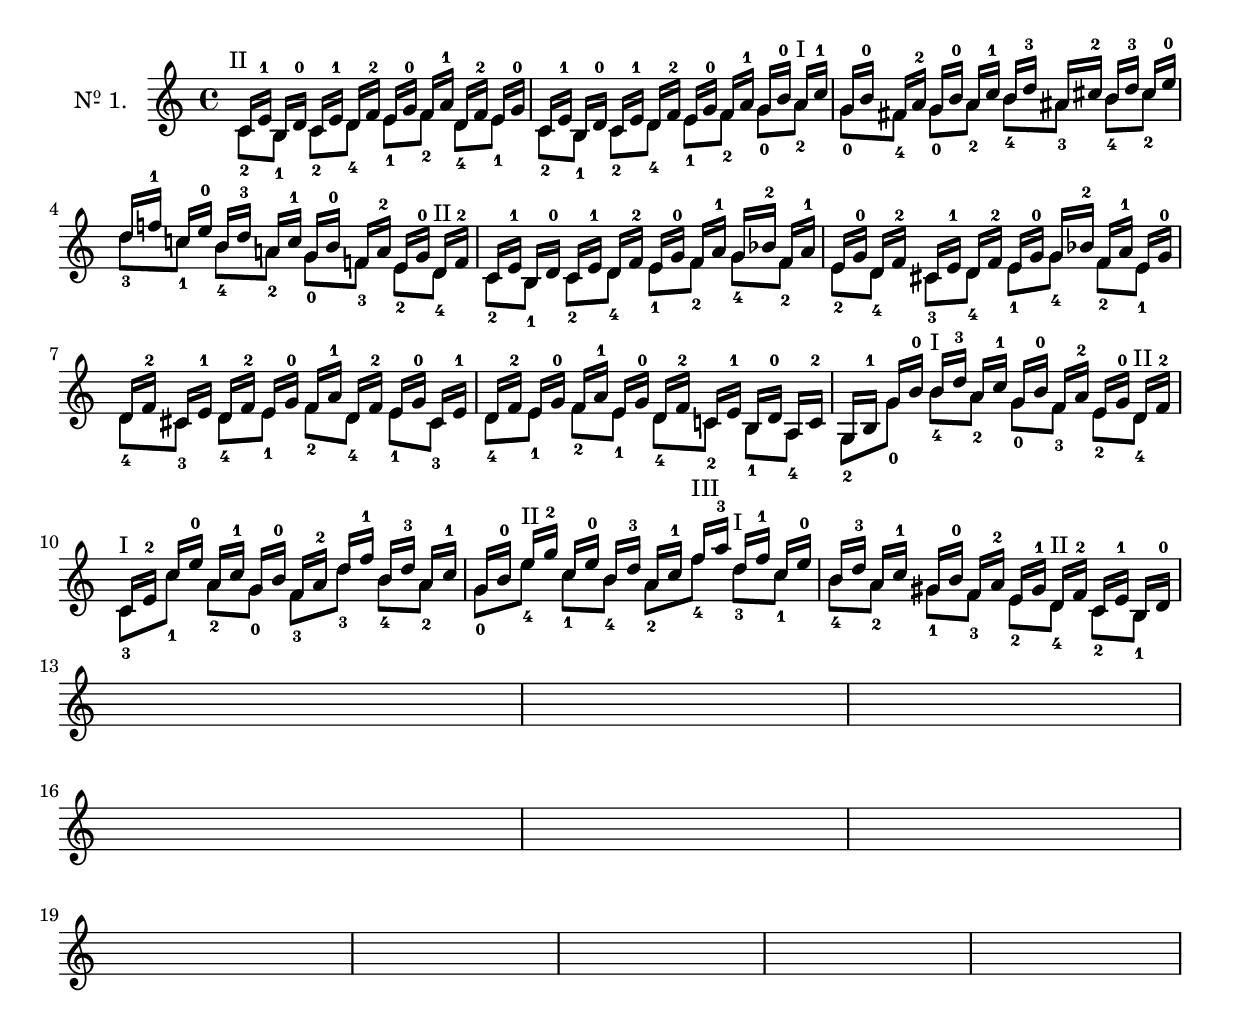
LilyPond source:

\version "2.24.3"
\language "english"

% Basic third intervals
thirdsAI = \relative { a16 c-1 }
thirdsAII = \relative { a8-2 }

thirdsGI = \relative { g16 b-0 }
thirdsGII = \relative { g8-0 }

thirdsFtwoI = \relative { f16 a-2 }
thirdsFtwoII = \relative { f8-3 }

thirdsdI = \relative { d'16 f-1 }
thirdsdII = \relative { d'8-3 }

thirdseI = \relative { e'16\2 g-2 }
thirdseII = \relative { e'8\2-4 }

thirdscI = \relative { c'16 e-0 }
thirdscII = \relative { c'8-1 }

thirdsBI = \relative { b16\3 d-3 }
thirdsBII = \relative { b8\3-4 }

thirdsfI = \relative { f'16\2 a-3 }
thirdsfII = \relative { f'8\2-4 }

thirdsGsI = \relative { gs16 b-0 }
thirdsGsII = \relative { gs8-1 }

thirdsEtwoI = \relative { e16 gs-1 }
thirdsEII = \relative { e8-2 }

thirdsDI = \relative { d16\5 f-2 }
thirdsDII = \relative { d8\5-4 }

thirdsCI = \relative { c16 e-1 }
thirdsCII = \relative { c8-2 }

thirdsBtwoI = \relative { b,16 d-0 }
thirdsBtwoII = \relative { b,8-1 }

% Third interval groups
thirdsCBCDI = \relative {
  c16 e-1 b d-0
  c e-1 d\5 f-2
}

thirdsCBCDII = \relative { c8-2 b-1 c-2 d\5-4 }

thirdsEFI = \relative { e16 g-0 f a-1 }
thirdsEFII = \relative { e8-1 f-2 }

thirdsDEI = \relative { d16\5 f-2 e g-0 }
thirdsDEII = \relative { d8-4 e-1 }

thirdsGAI = \relative { g16 b-0 a c-1 }
thirdsGAII = \relative { g8-0 a-2 }

thirdsGFsI = \relative { g16 b-0 fs a-2 }
thirdsGFsII = \relative { g8-0 fs-4 }

thirdsBAsI = \relative { b16\3 d-3 as cs-2 }
thirdsBAsII = \relative { b8\3-4 as-3 }

thirdsBCsI = \relative { b16\3 d-3 cs e-0 }
thirdsBCsII = \relative { b8\3-4 cs-2 }

thirdsdcI = \relative { d'16 f!-1 c e-0 }
thirdsdcII = \relative { d'8-3 c-1 }

thirdsBAI = \relative { b16\3 d-3 a c-1 }
thirdsBAII = \relative { b8\3-4 a-2 }

thirdsGFI = \relative { g16 b-0 f a-2 }
thirdsGFII = \relative { g8-0 f-3 }

thirdsEDI = \relative { e16 g-0 d\5 f-2 }
thirdsEDII = \relative { e8-2 d\5-4 }

thirdsGFtwoI = \relative { g16\4 bf-2 f a-1 }
thirdsGFtwoII = \relative { g8\4-4 f-2 }

thirdsCsDI = \relative { cs16 e-1 d\5 f-2 }
thirdsCsDII = \relative { cs8-3 d\5-4 }

thirdsEGI = \relative { e16 g-0 g bf-2 }
thirdsEGII = \relative { e8-1 g\4-4 }

thirdsFEI = \relative { f16 a-1 e g-0 }
thirdsFEII = \relative { f8-2 e-1 }

thirdsDCsI = \relative { d16\5 f-2 cs e-1 }
thirdsDCsII = \relative { d8\5-4 cs-3 }

thirdsFDI = \relative { f16 a-1 d,\5 f-2 }
thirdsFDII = \relative { f8-2 d\5-4 }

thirdsECsI = \relative { e16 g-0 cs, e-1 }
thirdsECsII = \relative { e8-1 cs-3 }

thirdsDCI = \relative { d16\5 f-2 c e-1 }
thirdsDCII = \relative { d8\5-4 c-2 }

thirdsBAtwoI = \relative { b,16 d-0 a\6 c-2 }
thirdsBAtwoII = \relative { b,8-1 a\6-4 }

thirdsGArpI = \relative { g,16 b-1 g' b-0 }
thirdsGArpII = \relative { g,8-2 g'-0 }

thirdsCArpI = \relative { c16 e-2 c' e-0 }
thirdsCArpII = \relative { c8-3 c'-1 }

thirdsAGI = { \thirdsAI \thirdsGI }
thirdsAGII = { \thirdsAII \thirdsGII }

thirdsDmFArpI = { \thirdsFtwoI \thirdsdI }
thirdsDmFArpII = { \thirdsFtwoII \thirdsdII }

thirdsEmGI = { \thirdsGI \thirdseI }
thirdsEmGII = { \thirdsGII \thirdseII }

thirdscBI = { \thirdscI \thirdsBI }
thirdscBII = { \thirdscII \thirdsBII }

thirdsFAArpI = { \thirdsAI \thirdsfI }
thirdsFAArpII = { \thirdsAII \thirdsfII }

thirds = \relative {
  \transposition c
  \set Timing.beamExceptions = #'()
  \set Timing.baseMoment = #(ly:make-moment 1/8)
  \accidentalStyle modern
  <<
    {
      \set Voice.beatStructure = 1,1,1,1,1,1,1,1
      \omit StringNumber
      \thirdsCBCDI
      \thirdsEFI
      \thirdsDEI
      \thirdsCBCDI
      \thirdsEFI
      \thirdsGAI
      \thirdsGFsI
      \thirdsGAI
      \thirdsBAsI
      \thirdsBCsI
      \thirdsdcI
      \thirdsBAI
      \thirdsGFI
      \thirdsEDI
      \thirdsCBCDI
      \thirdsEFI
      \thirdsGFtwoI
      \thirdsEDI
      \thirdsCsDI
      \thirdsEGI
      \thirdsFEI
      \thirdsDCsI
      \thirdsDEI
      \thirdsFDI
      \thirdsECsI
      \thirdsDEI
      \thirdsFEI
      \thirdsDCI
      \thirdsBAtwoI
      \thirdsGArpI
      \thirdsBAI
      \thirdsGFI
      \thirdsEDI
      \thirdsCArpI
      \thirdsAGI
      \thirdsDmFArpI
      \thirdsBAI
      \thirdsEmGI
      \thirdscBI
      \thirdsFAArpI
      \thirdsdI \thirdscI
      \thirdsBAI
      \thirdsGsI \thirdsFtwoI
      \thirdsEtwoI \thirdsDI
      \thirdsCI \thirdsBtwoI
    }
    \\
    {
      \set Voice.beatStructure = 2,2,2,2
      \omit StringNumber
      \thirdsCBCDII
      \thirdsEFII
      \thirdsDEII
      \thirdsCBCDII
      \thirdsEFII
      \thirdsGAII
      \thirdsGFsII
      \thirdsGAII
      \thirdsBAsII
      \thirdsBCsII
      \thirdsdcII
      \thirdsBAII
      \thirdsGFII
      \thirdsEDII
      \thirdsCBCDII
      \thirdsEFII
      \thirdsGFtwoII
      \thirdsEDII
      \thirdsCsDII
      \thirdsEGII
      \thirdsFEII
      \thirdsDCsII
      \thirdsDEII
      \thirdsFDII
      \thirdsECsII
      \thirdsDEII
      \thirdsFEII
      \thirdsDCII
      \thirdsBAtwoII
      \thirdsGArpII
      \thirdsBAII
      \thirdsGFII
      \thirdsEDII
      \thirdsCArpII
      \thirdsAGII
      \thirdsDmFArpII
      \thirdsBAII
      \thirdsEmGII
      \thirdscBII
      \thirdsFAArpII
      \thirdsdII \thirdscII
      \thirdsBAII
      \thirdsGsII \thirdsFtwoII
      \thirdsEII \thirdsDII
      \thirdsCII \thirdsBtwoII
    }
    \\
    {
      s8^\markup \raise #.5 \center-align "II"
      \repeat unfold 14 { s \noBreak }
      s^\markup \raise #1.5 \halign #-1.5 "I" \noBreak
      \repeat unfold 7 { s \noBreak }
      s
      \repeat unfold 7 { s }
      s^\markup "II" \noBreak
      \repeat unfold 15 { s \noBreak }
      s
      \repeat unfold 18 { s \noBreak }
      s^\markup "I"
      \repeat unfold 4 { s \noBreak }
      s^\markup "II"
      s^\markup "I"
      \repeat unfold 8 { s \noBreak }
      s^\markup "II"
      \repeat unfold 3 { s \noBreak }
      s^\markup "III"
      s^\markup "I"
      \repeat unfold 6 { s \noBreak }
      s^\markup "II"
      s \noBreak
      s
      \repeat unfold 23 { s \noBreak }
      s
      \repeat unfold 23 { s \noBreak }
      s
      \repeat unfold 40 { s \noBreak }
    }
  >>
}


% \include "articulate.ly"

\score {
  \layout {
    system-count = #7
  }
  \new Staff \with {
    instrumentName = \markup {
      \concat {
        N
        \hspace #.1
        \with-dimension #X #'(0 . 0) -
        \super o
      } 1.
    }
  }
  \transpose c c' \thirds
  % \midi {}
}
